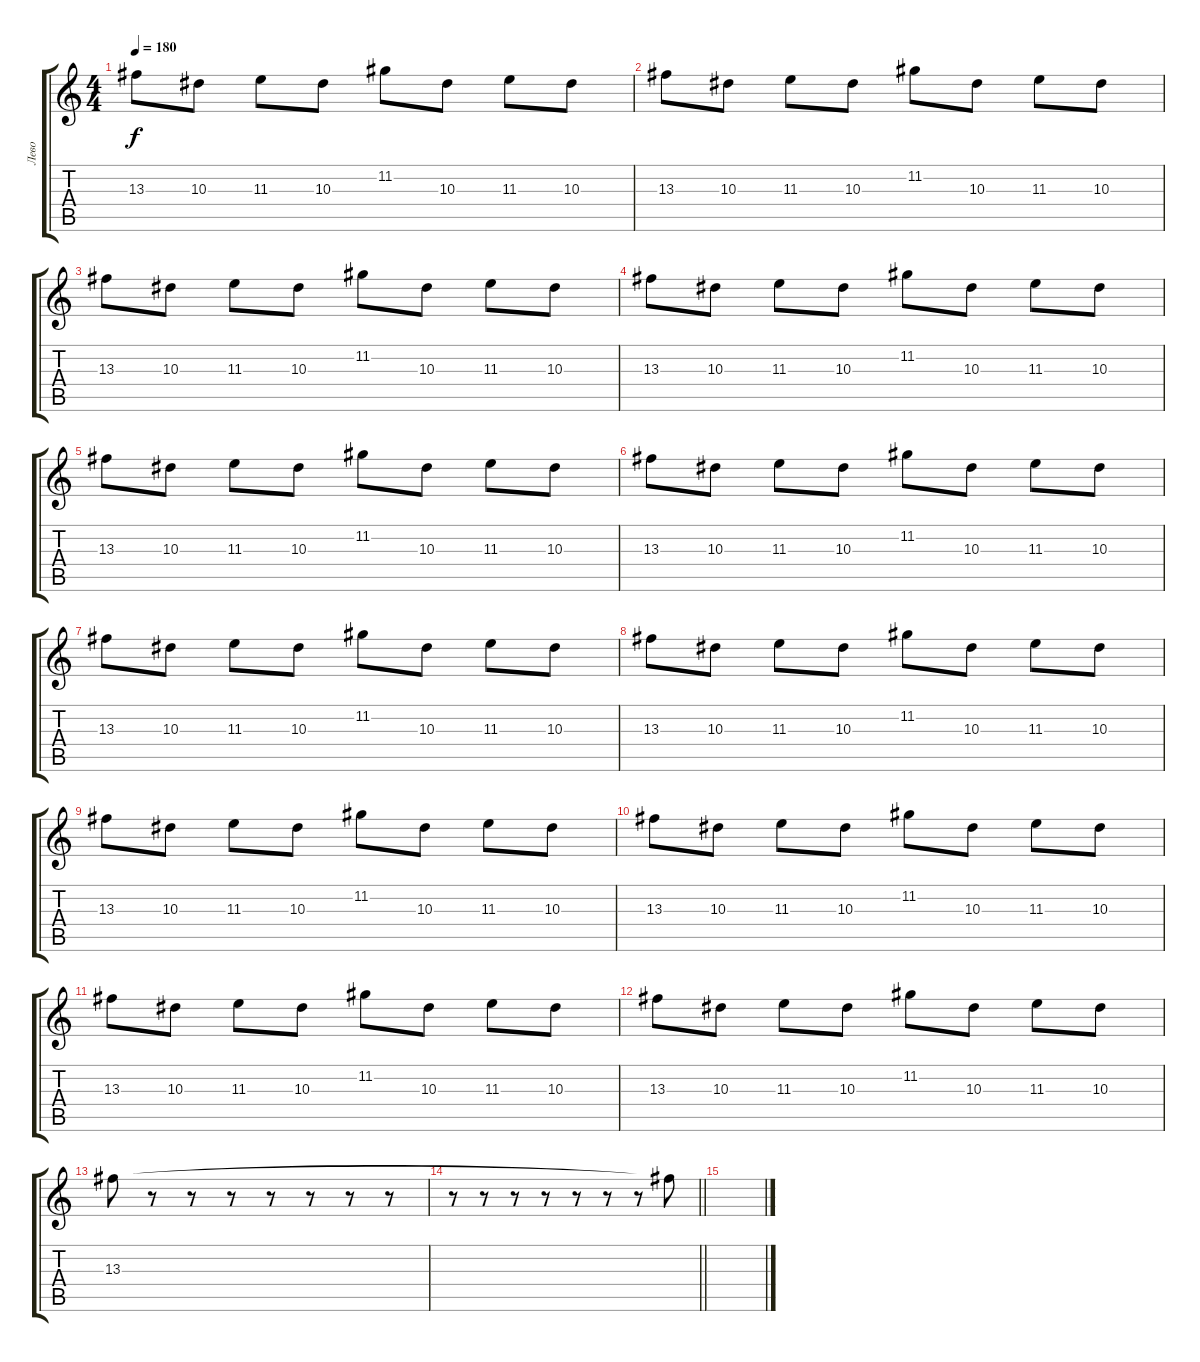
\track ("Лево" "Лево") {instrument distortionguitar}
\staff {score tabs}
\tuning (D4 A3 F3 C3 G2 C2) {hide}
\ts (4 4)
\tempo 180
\clef g2
\ks c
13.3.8{dy f} 10.3.8 11.3.8 10.3.8 11.2.8 10.3.8 11.3.8 10.3.8 |
13.3.8 10.3.8 11.3.8 10.3.8 11.2.8 10.3.8 11.3.8 10.3.8 |
13.3.8 10.3.8 11.3.8 10.3.8 11.2.8 10.3.8 11.3.8 10.3.8 |
13.3.8 10.3.8 11.3.8 10.3.8 11.2.8 10.3.8 11.3.8 10.3.8 |
13.3.8 10.3.8 11.3.8 10.3.8 11.2.8 10.3.8 11.3.8 10.3.8 |
13.3.8 10.3.8 11.3.8 10.3.8 11.2.8 10.3.8 11.3.8 10.3.8 |
13.3.8 10.3.8 11.3.8 10.3.8 11.2.8 10.3.8 11.3.8 10.3.8 |
13.3.8 10.3.8 11.3.8 10.3.8 11.2.8 10.3.8 11.3.8 10.3.8 |
13.3.8 10.3.8 11.3.8 10.3.8 11.2.8 10.3.8 11.3.8 10.3.8 |
13.3.8 10.3.8 11.3.8 10.3.8 11.2.8 10.3.8 11.3.8 10.3.8 |
13.3.8 10.3.8 11.3.8 10.3.8 11.2.8 10.3.8 11.3.8 10.3.8 |
13.3.8 10.3.8 11.3.8 10.3.8 11.2.8 10.3.8 11.3.8 10.3.8 |
13.3.8 r.8 r.8 r.8 r.8 r.8 r.8 r.8 |
\barLineRight lightlight
r.8 r.8 r.8 r.8 r.8 r.8 r.8 13.3{t}.8 |
\section ("" "")
